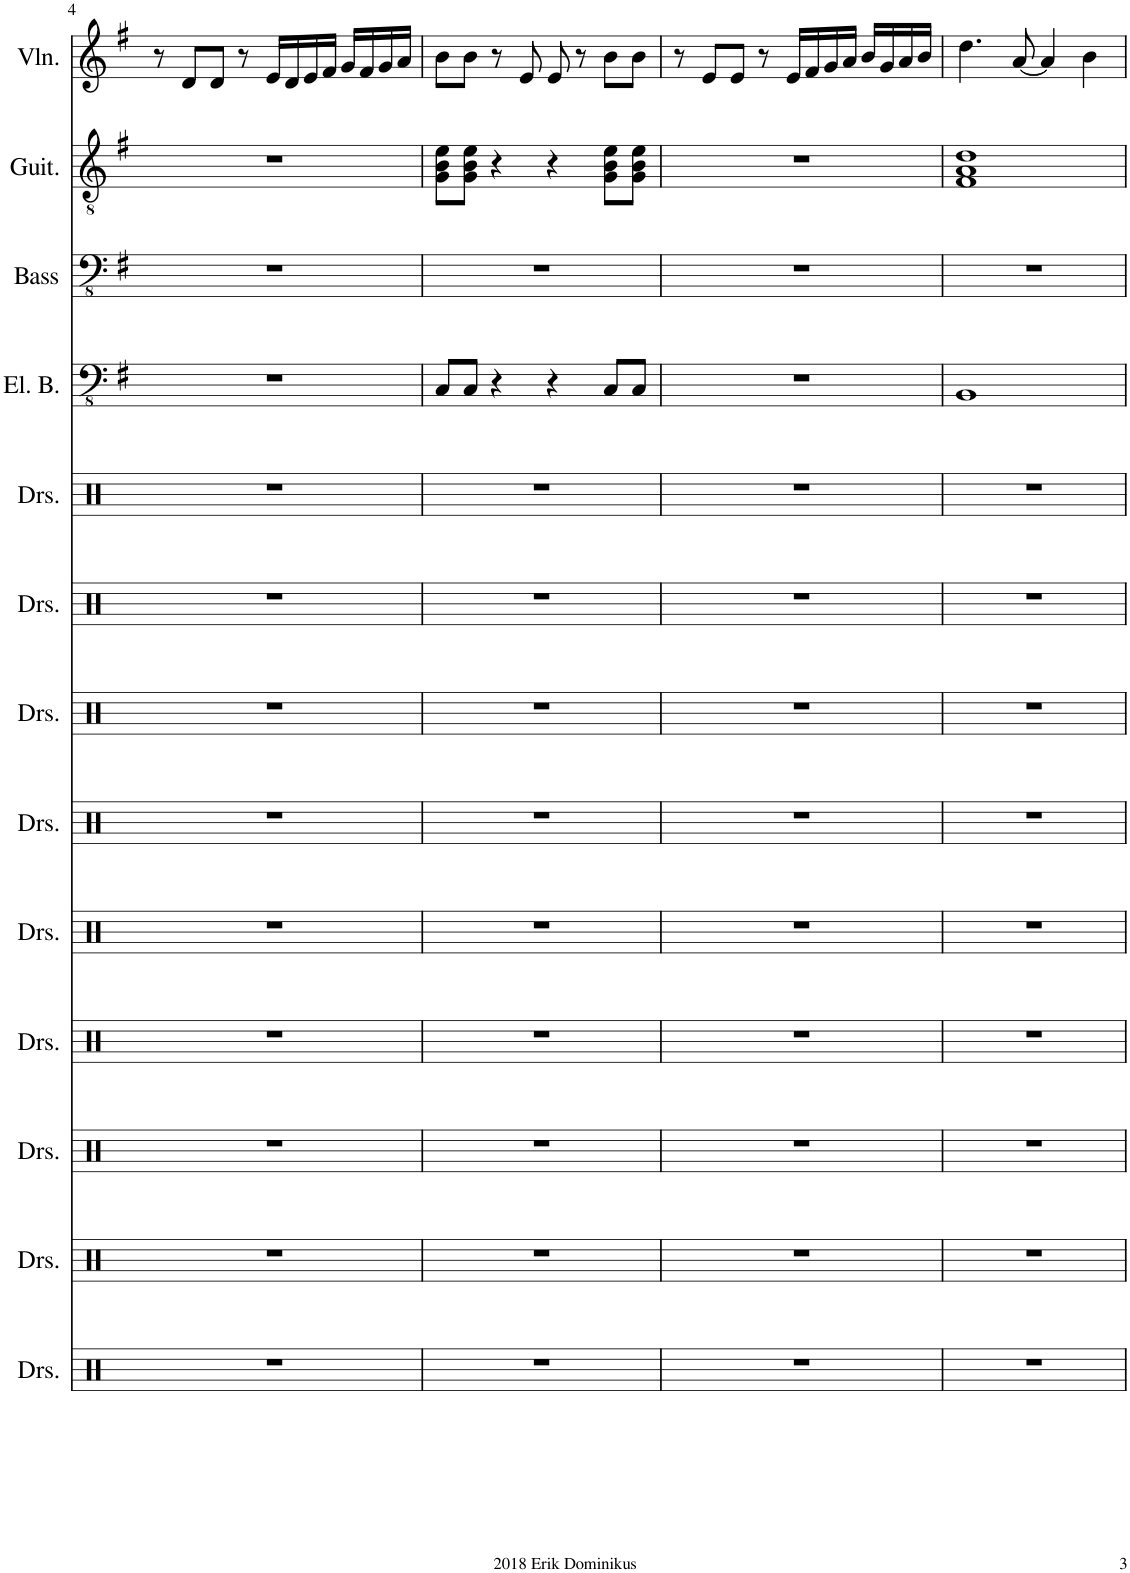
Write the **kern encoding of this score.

**kern	**kern	**kern	**kern	**kern	**kern	**kern	**kern	**kern	**kern	**kern	**kern	**kern
*part13	*part12	*part11	*part10	*part9	*part8	*part7	*part6	*part5	*part4	*part3	*part2	*part1
*staff13	*staff12	*staff11	*staff10	*staff9	*staff8	*staff7	*staff6	*staff5	*staff4	*staff3	*staff2	*staff1
*I"Drumset	*I"Drumset	*I"Drumset	*I"Drumset	*I"Drumset	*I"Drumset	*I"Drumset	*I"Drumset	*I"Drumset	*I"Electric Bass	*I"Acoustic Bass	*I"Classical Guitar	*I"Violin
*I'Drs.	*I'Drs.	*I'Drs.	*I'Drs.	*I'Drs.	*I'Drs.	*I'Drs.	*I'Drs.	*I'Drs.	*I'El. B.	*I'Bass	*I'Guit.	*I'Vln.
!!LO:PB:g=z
*clefX	*clefX	*clefX	*clefX	*clefX	*clefX	*clefX	*clefX	*clefX	*clefFv4	*clefFv4	*clefGv2	*clefG2
*k[]	*k[]	*k[]	*k[]	*k[]	*k[]	*k[]	*k[]	*k[]	*k[f#]	*k[f#]	*k[f#]	*k[f#]
*M4/4	*M4/4	*M4/4	*M4/4	*M4/4	*M4/4	*M4/4	*M4/4	*M4/4	*M4/4	*M4/4	*M4/4	*M4/4
=4	=4	=4	=4	=4	=4	=4	=4	=4	=4	=4	=4	=4
1r	1r	1r	1r	1r	1r	1r	1r	1r	1r	1r	1r	8r
.	.	.	.	.	.	.	.	.	.	.	.	8d/L
.	.	.	.	.	.	.	.	.	.	.	.	8d/J
.	.	.	.	.	.	.	.	.	.	.	.	8r
.	.	.	.	.	.	.	.	.	.	.	.	16e/LL
.	.	.	.	.	.	.	.	.	.	.	.	16d/
.	.	.	.	.	.	.	.	.	.	.	.	16e/
.	.	.	.	.	.	.	.	.	.	.	.	16f#/JJ
.	.	.	.	.	.	.	.	.	.	.	.	16g/LL
.	.	.	.	.	.	.	.	.	.	.	.	16f#/
.	.	.	.	.	.	.	.	.	.	.	.	16g/
.	.	.	.	.	.	.	.	.	.	.	.	16a/JJ
=5	=5	=5	=5	=5	=5	=5	=5	=5	=5	=5	=5	=5
1r	1r	1r	1r	1r	1r	1r	1r	1r	8CC/L	1r	8G\ 8B\ 8e\L	8b\L
.	.	.	.	.	.	.	.	.	8CC/J	.	8G\ 8B\ 8e\J	8b\J
.	.	.	.	.	.	.	.	.	4r	.	4r	8r
.	.	.	.	.	.	.	.	.	.	.	.	8e/
.	.	.	.	.	.	.	.	.	4r	.	4r	8e/
.	.	.	.	.	.	.	.	.	.	.	.	8r
.	.	.	.	.	.	.	.	.	8CC/L	.	8G\ 8B\ 8e\L	8b\L
.	.	.	.	.	.	.	.	.	8CC/J	.	8G\ 8B\ 8e\J	8b\J
=6	=6	=6	=6	=6	=6	=6	=6	=6	=6	=6	=6	=6
1r	1r	1r	1r	1r	1r	1r	1r	1r	1r	1r	1r	8r
.	.	.	.	.	.	.	.	.	.	.	.	8e/L
.	.	.	.	.	.	.	.	.	.	.	.	8e/J
.	.	.	.	.	.	.	.	.	.	.	.	8r
.	.	.	.	.	.	.	.	.	.	.	.	16e/LL
.	.	.	.	.	.	.	.	.	.	.	.	16f#/
.	.	.	.	.	.	.	.	.	.	.	.	16g/
.	.	.	.	.	.	.	.	.	.	.	.	16a/JJ
.	.	.	.	.	.	.	.	.	.	.	.	16b/LL
.	.	.	.	.	.	.	.	.	.	.	.	16g/
.	.	.	.	.	.	.	.	.	.	.	.	16a/
.	.	.	.	.	.	.	.	.	.	.	.	16b/JJ
=7	=7	=7	=7	=7	=7	=7	=7	=7	=7	=7	=7	=7
1r	1r	1r	1r	1r	1r	1r	1r	1r	1BBB	1r	1F# 1A 1d	4.dd\
.	.	.	.	.	.	.	.	.	.	.	.	[8a/
.	.	.	.	.	.	.	.	.	.	.	.	4a/]
.	.	.	.	.	.	.	.	.	.	.	.	4b\
=	=	=	=	=	=	=	=	=	=	=	=	=
*-	*-	*-	*-	*-	*-	*-	*-	*-	*-	*-	*-	*-
